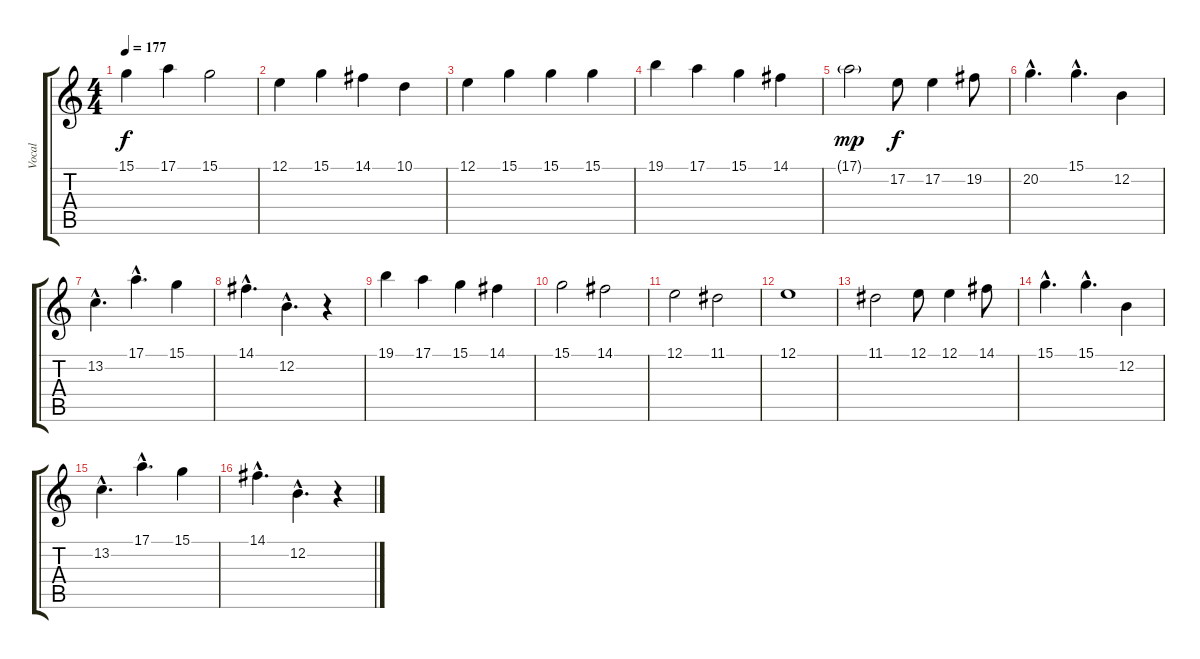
\track ("Vocal" "Vocal") {instrument lead2sawtooth}
\staff {score tabs}
\tuning (E4 B3 G3 D3 A2 E2) {hide}
\ts (4 4)
\tempo 177
\clef g2
\ks c
15.1.4{dy f} 17.1.4 15.1.2 |
12.1.4 15.1.4 14.1.4 10.1.4 |
12.1.4 15.1.4 15.1.4 15.1.4 |
19.1.4 17.1.4 15.1.4 14.1.4 |
17.1{g}.2{dy mp} 17.2.8{dy f} 17.2.4 19.2.8 |
20.2{hac}.4{d} 15.1{hac}.4{d} 12.2.4 |
13.2{hac}.4{d} 17.1{hac}.4{d} 15.1.4 |
14.1{hac}.4{d} 12.2{hac}.4{d} r.4 |
19.1.4 17.1.4 15.1.4 14.1.4 |
15.1.2 14.1.2 |
12.1.2 11.1.2 |
12.1.1 |
11.1.2 12.1.8 12.1.4 14.1.8 |
15.1{hac}.4{d} 15.1{hac}.4{d} 12.2.4 |
13.2{hac}.4{d} 17.1{hac}.4{d} 15.1.4 |
14.1{hac}.4{d} 12.2{hac}.4{d} r.4
